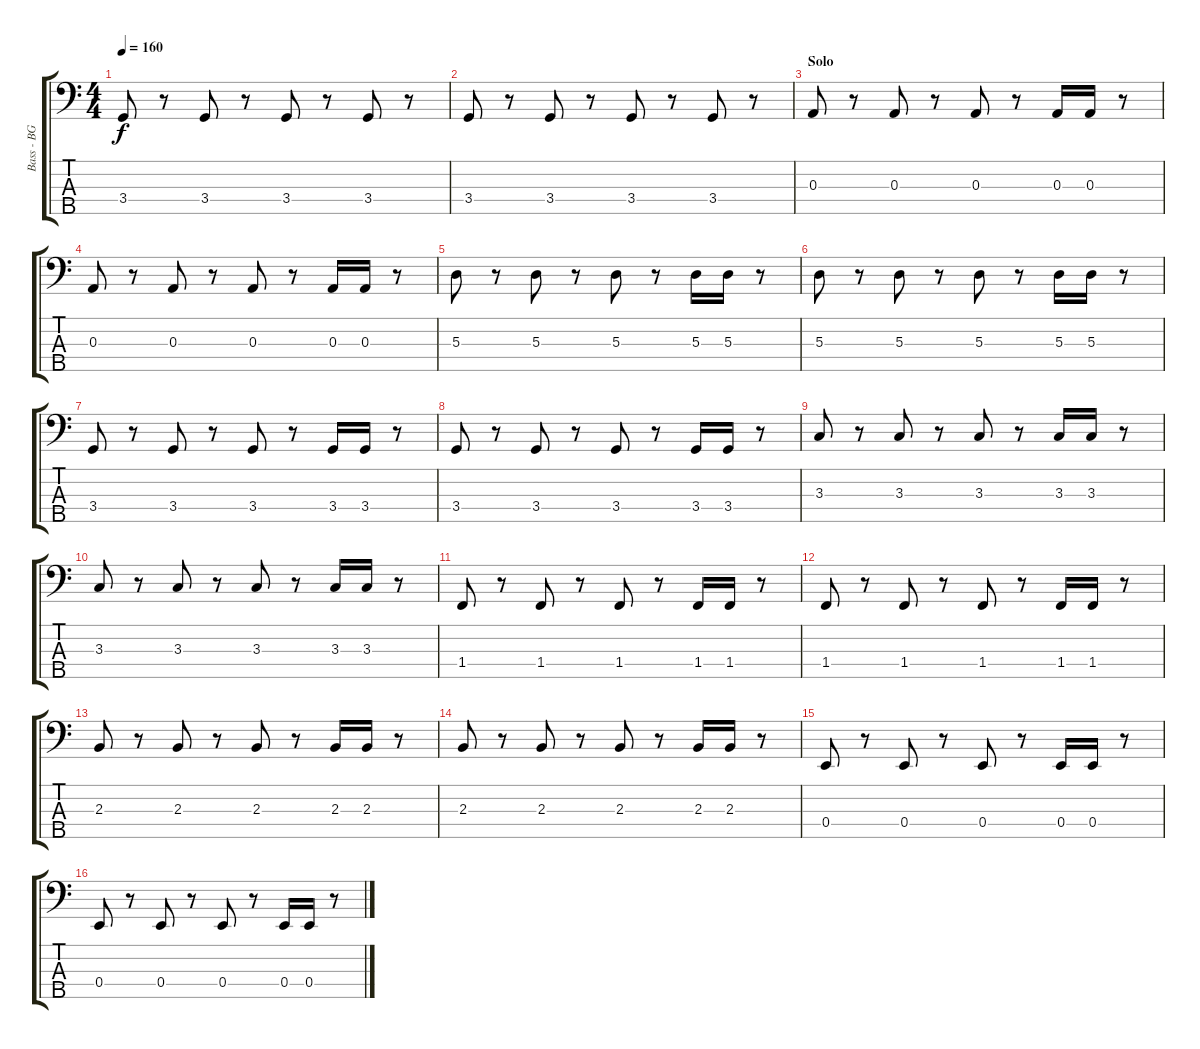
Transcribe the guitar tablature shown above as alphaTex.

\track ("Bass - BG" "Bass - BG") {instrument acousticguitarnylon}
\staff {score tabs}
\tuning (G2 D2 A1 E1 B0) {hide}
\ts (4 4)
\tempo 160
\clef f4
\ks c
3.4.8{dy f} r.8 3.4.8 r.8 3.4.8 r.8 3.4.8 r.8 |
3.4.8 r.8 3.4.8 r.8 3.4.8 r.8 3.4.8 r.8 |
\section ("" "Solo")
0.3.8 r.8 0.3.8 r.8 0.3.8 r.8 0.3.16 0.3.16 r.8 |
0.3.8 r.8 0.3.8 r.8 0.3.8 r.8 0.3.16 0.3.16 r.8 |
5.3.8 r.8 5.3.8 r.8 5.3.8 r.8 5.3.16 5.3.16 r.8 |
5.3.8 r.8 5.3.8 r.8 5.3.8 r.8 5.3.16 5.3.16 r.8 |
3.4.8 r.8 3.4.8 r.8 3.4.8 r.8 3.4.16 3.4.16 r.8 |
3.4.8 r.8 3.4.8 r.8 3.4.8 r.8 3.4.16 3.4.16 r.8 |
3.3.8 r.8 3.3.8 r.8 3.3.8 r.8 3.3.16 3.3.16 r.8 |
3.3.8 r.8 3.3.8 r.8 3.3.8 r.8 3.3.16 3.3.16 r.8 |
1.4.8 r.8 1.4.8 r.8 1.4.8 r.8 1.4.16 1.4.16 r.8 |
1.4.8 r.8 1.4.8 r.8 1.4.8 r.8 1.4.16 1.4.16 r.8 |
2.3.8 r.8 2.3.8 r.8 2.3.8 r.8 2.3.16 2.3.16 r.8 |
2.3.8 r.8 2.3.8 r.8 2.3.8 r.8 2.3.16 2.3.16 r.8 |
0.4.8 r.8 0.4.8 r.8 0.4.8 r.8 0.4.16 0.4.16 r.8 |
0.4.8 r.8 0.4.8 r.8 0.4.8 r.8 0.4.16 0.4.16 r.8
